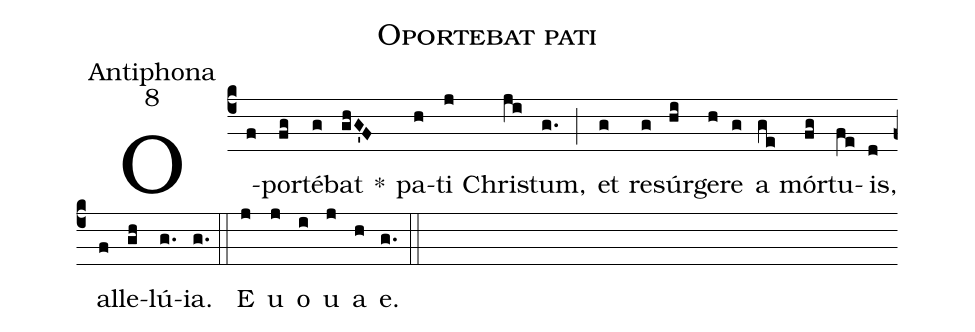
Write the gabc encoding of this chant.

name:Oportebat pati;
office-part:Antiphona;
mode:8;
%%
(c4) O(f)por(fg)té(g)bat(ghG'F) *() pa(h)ti(j) Chri(ji)stum,(g.) (;) et(g) re(g)súr(hi)ge(h)re(g) a(ge) mór(fg)tu(fe)is,(d) al(f)le(gh)lú(g.)ia.(g.) (::) <eu>E(j) u(j) o(i) u(j) a(h) e.</eu>(g.) (::)
